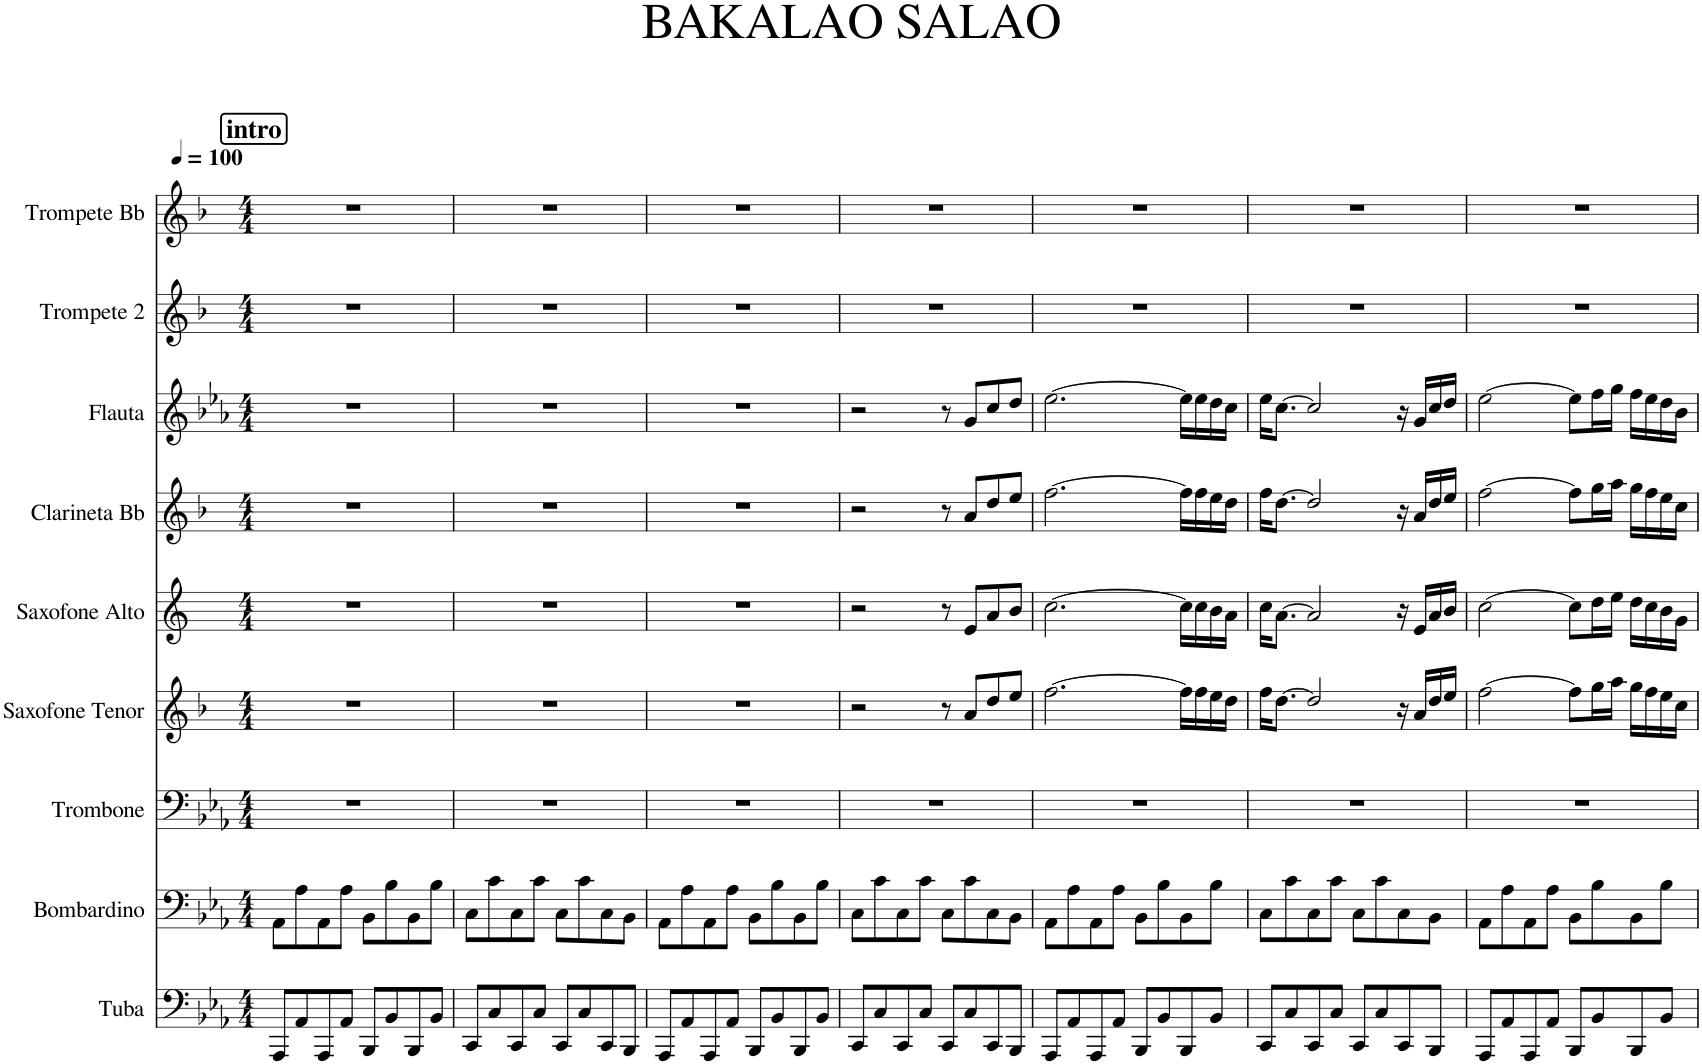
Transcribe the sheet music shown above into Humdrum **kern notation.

**kern	**kern	**kern	**kern	**kern	**kern	**kern	**kern	**kern
*part9	*part8	*part7	*part6	*part5	*part4	*part3	*part2	*part1
*staff9	*staff8	*staff7	*staff6	*staff5	*staff4	*staff3	*staff2	*staff1
*I"Tuba	*I"Bombardino	*I"Trombone	*I"Saxofone Tenor	*I"Saxofone Alto	*I"Clarineta Bb	*I"Flauta	*I"Trompete 2	*I"Trompete Bb
*I'Tba.	*I'Bomb.	*I'Tbn.	*I'Sax. Tn.	*	*I'Cl. Bb	*I'Fl.	*	*I'Tpt. Bb
*clefF4	*clefF4	*clefF4	*clefG2	*clefG2	*clefG2	*clefG2	*clefG2	*clefG2
*	*	*	*Trd8c14	*Trd5c9	*Trd1c2	*	*Trd1c2	*Trd1c2
*k[b-e-a-]	*k[b-e-a-]	*k[b-e-a-]	*k[b-]	*k[]	*k[b-]	*k[b-e-a-]	*k[b-]	*k[b-]
*M4/4	*M4/4	*M4/4	*M4/4	*M4/4	*M4/4	*M4/4	*M4/4	*M4/4
*MM100	*MM100	*MM100	*MM100	*MM100	*MM100	*MM100	*MM100	*MM100
!!LO:REH:place=s1:a:B:cj:fs=14:t=intro
=1	=1	=1	=1	=1	=1	=1	=1	=1
8AAA-/L	8AA-\L	1r	1r	1r	1r	1r	1r	1r
8AA-/	8A-\	.	.	.	.	.	.	.
8AAA-/	8AA-\	.	.	.	.	.	.	.
8AA-/J	8A-\J	.	.	.	.	.	.	.
8BBB-/L	8BB-\L	.	.	.	.	.	.	.
8BB-/	8B-\	.	.	.	.	.	.	.
8BBB-/	8BB-\	.	.	.	.	.	.	.
8BB-/J	8B-\J	.	.	.	.	.	.	.
=2	=2	=2	=2	=2	=2	=2	=2	=2
8CC/L	8C\L	1r	1r	1r	1r	1r	1r	1r
8C/	8c\	.	.	.	.	.	.	.
8CC/	8C\	.	.	.	.	.	.	.
8C/J	8c\J	.	.	.	.	.	.	.
8CC/L	8C\L	.	.	.	.	.	.	.
8C/	8c\	.	.	.	.	.	.	.
8CC/	8C\	.	.	.	.	.	.	.
8BBB-/J	8BB-\J	.	.	.	.	.	.	.
=3	=3	=3	=3	=3	=3	=3	=3	=3
8AAA-/L	8AA-\L	1r	1r	1r	1r	1r	1r	1r
8AA-/	8A-\	.	.	.	.	.	.	.
8AAA-/	8AA-\	.	.	.	.	.	.	.
8AA-/J	8A-\J	.	.	.	.	.	.	.
8BBB-/L	8BB-\L	.	.	.	.	.	.	.
8BB-/	8B-\	.	.	.	.	.	.	.
8BBB-/	8BB-\	.	.	.	.	.	.	.
8BB-/J	8B-\J	.	.	.	.	.	.	.
=4	=4	=4	=4	=4	=4	=4	=4	=4
8CC/L	8C\L	1r	2r	2r	2r	2r	1r	1r
8C/	8c\	.	.	.	.	.	.	.
8CC/	8C\	.	.	.	.	.	.	.
8C/J	8c\J	.	.	.	.	.	.	.
8CC/L	8C\L	.	8r	8r	8r	8r	.	.
8C/	8c\	.	8a/L	8e/L	8a/L	8g/L	.	.
8CC/	8C\	.	8dd/	8a/	8dd/	8cc/	.	.
8BBB-/J	8BB-\J	.	8ee/J	8b/J	8ee/J	8dd/J	.	.
=5	=5	=5	=5	=5	=5	=5	=5	=5
8AAA-/L	8AA-\L	1r	[2.ff\	[2.cc\	[2.ff\	[2.ee-\	1r	1r
8AA-/	8A-\	.	.	.	.	.	.	.
8AAA-/	8AA-\	.	.	.	.	.	.	.
8AA-/J	8A-\J	.	.	.	.	.	.	.
8BBB-/L	8BB-\L	.	.	.	.	.	.	.
8BB-/	8B-\	.	.	.	.	.	.	.
8BBB-/	8BB-\	.	16ff\LL]	16cc\LL]	16ff\LL]	16ee-\LL]	.	.
.	.	.	16ff\	16cc\	16ff\	16ee-\	.	.
8BB-/J	8B-\J	.	16ee\	16b\	16ee\	16dd\	.	.
.	.	.	16dd\JJ	16a\JJ	16dd\JJ	16cc\JJ	.	.
=6	=6	=6	=6	=6	=6	=6	=6	=6
8CC/L	8C\L	1r	16ff\KL	16cc\KL	16ff\KL	16ee-\KL	1r	1r
.	.	.	[8.dd\J	[8.a\J	[8.dd\J	[8.cc\J	.	.
8C/	8c\	.	.	.	.	.	.	.
8CC/	8C\	.	2dd/]	2a/]	2dd/]	2cc/]	.	.
8C/J	8c\J	.	.	.	.	.	.	.
8CC/L	8C\L	.	.	.	.	.	.	.
8C/	8c\	.	.	.	.	.	.	.
8CC/	8C\	.	16r	16r	16r	16r	.	.
.	.	.	16a/LL	16e/LL	16a/LL	16g/LL	.	.
8BBB-/J	8BB-\J	.	16dd/	16a/	16dd/	16cc/	.	.
.	.	.	16ee/JJ	16b/JJ	16ee/JJ	16dd/JJ	.	.
=7	=7	=7	=7	=7	=7	=7	=7	=7
8AAA-/L	8AA-\L	1r	[2ff\	[2cc\	[2ff\	[2ee-\	1r	1r
8AA-/	8A-\	.	.	.	.	.	.	.
8AAA-/	8AA-\	.	.	.	.	.	.	.
8AA-/J	8A-\J	.	.	.	.	.	.	.
8BBB-/L	8BB-\L	.	8ff\L]	8cc\L]	8ff\L]	8ee-\L]	.	.
8BB-/	8B-\	.	16gg\L	16dd\L	16gg\L	16ff\L	.	.
.	.	.	16aa\JJ	16ee\JJ	16aa\JJ	16gg\JJ	.	.
8BBB-/	8BB-\	.	16gg\LL	16dd\LL	16gg\LL	16ff\LL	.	.
.	.	.	16ff\	16cc\	16ff\	16ee-\	.	.
8BB-/J	8B-\J	.	16ee\	16b\	16ee\	16dd\	.	.
.	.	.	16cc\JJ	16g\JJ	16cc\JJ	16b-\JJ	.	.
=	=	=	=	=	=	=	=	=
*-	*-	*-	*-	*-	*-	*-	*-	*-
